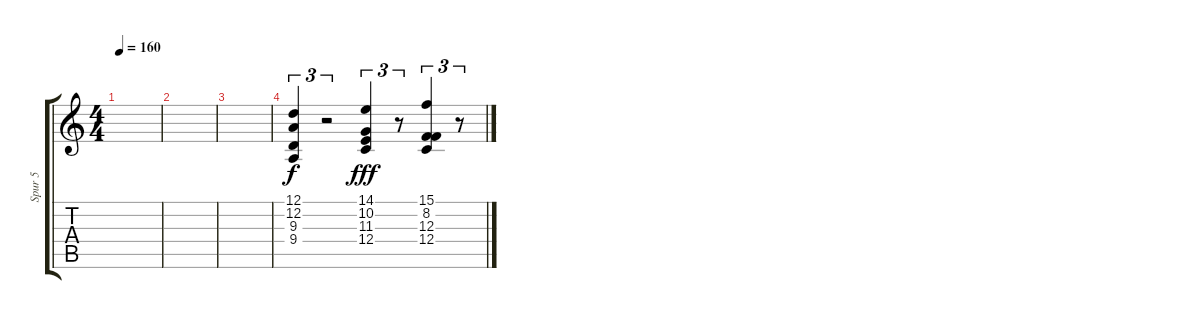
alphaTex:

\track ("Spur 5" "Spur 5") {instrument stringensemble1}
\staff {score tabs}
\tuning (D4 A3 F3 C3 G2 D2) {hide}
\ts (4 4)
\tempo 160
\clef g2
\ks c
|
|
|
(12.1 12.2 9.3 9.4).4{tu (3 2)} r.2{tu (3 2)} (14.1 10.2 11.3 12.4).4{tu (3 2) dy fff} r.8{tu (3 2)} (15.1 8.2 12.3 12.4).4{tu (3 2)} r.8{tu (3 2)}
